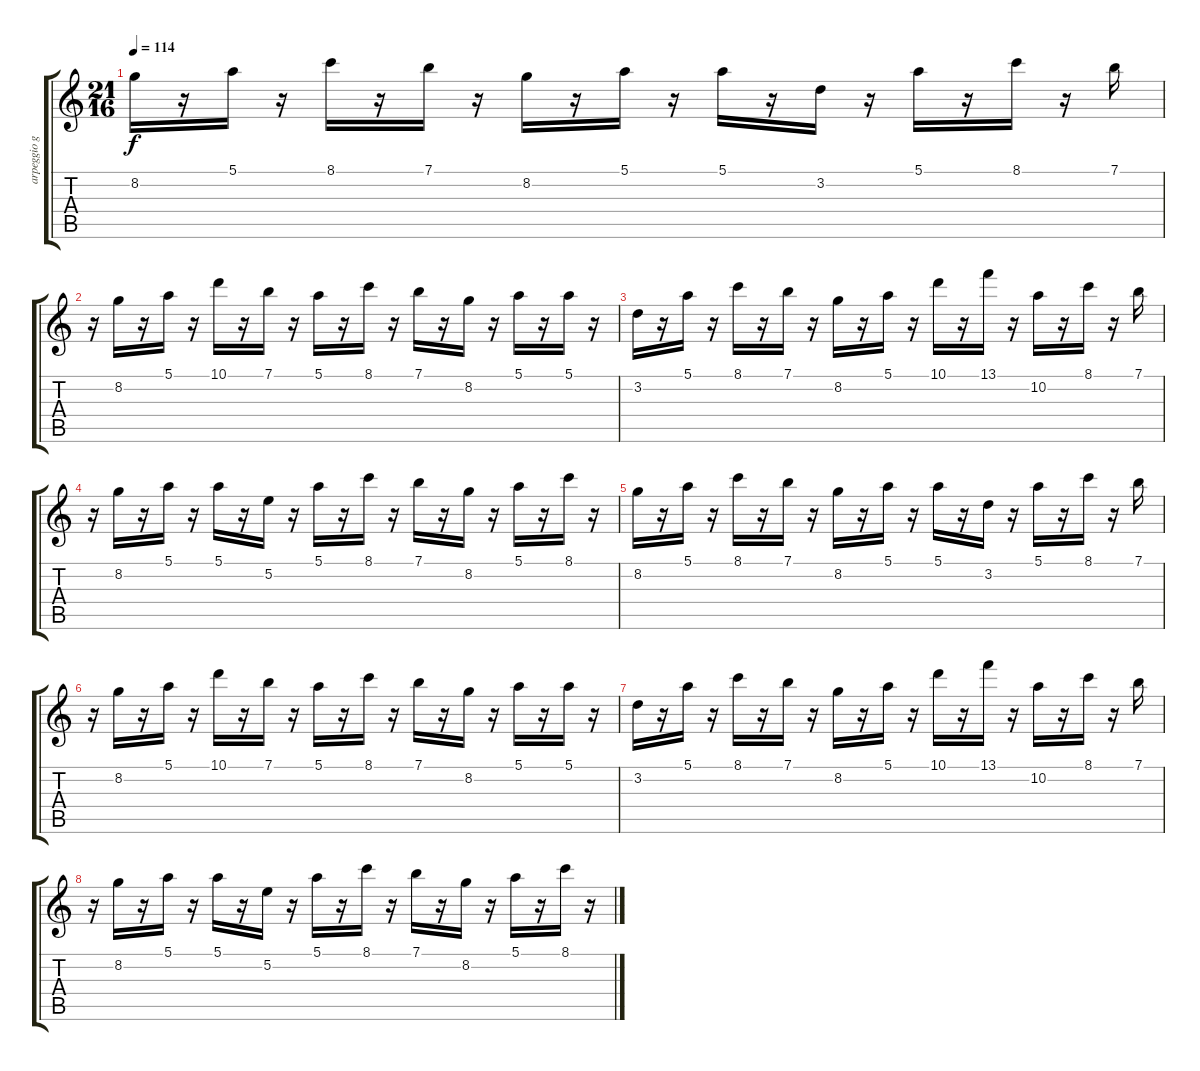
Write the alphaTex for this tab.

\track ("arpeggio guitar" "arpeggio g") {instrument distortionguitar}
\staff {score tabs}
\tuning (E4 B3 G3 D3 A2 E2) {hide}
\ts (21 16)
\tempo 114
\clef g2
\ks c
8.2.16{dy f} r.16 5.1.16 r.16 8.1.16 r.16 7.1.16 r.16 8.2.16 r.16 5.1.16 r.16 5.1.16 r.16 3.2.16 r.16 5.1.16 r.16 8.1.16 r.16 7.1.16 |
r.16 8.2.16 r.16 5.1.16 r.16 10.1.16 r.16 7.1.16 r.16 5.1.16 r.16 8.1.16 r.16 7.1.16 r.16 8.2.16 r.16 5.1.16 r.16 5.1.16 r.16 |
3.2.16 r.16 5.1.16 r.16 8.1.16 r.16 7.1.16 r.16 8.2.16 r.16 5.1.16 r.16 10.1.16 r.16 13.1.16 r.16 10.2.16 r.16 8.1.16 r.16 7.1.16 |
r.16 8.2.16 r.16 5.1.16 r.16 5.1.16 r.16 5.2.16 r.16 5.1.16 r.16 8.1.16 r.16 7.1.16 r.16 8.2.16 r.16 5.1.16 r.16 8.1.16 r.16 |
8.2.16 r.16 5.1.16 r.16 8.1.16 r.16 7.1.16 r.16 8.2.16 r.16 5.1.16 r.16 5.1.16 r.16 3.2.16 r.16 5.1.16 r.16 8.1.16 r.16 7.1.16 |
r.16 8.2.16 r.16 5.1.16 r.16 10.1.16 r.16 7.1.16 r.16 5.1.16 r.16 8.1.16 r.16 7.1.16 r.16 8.2.16 r.16 5.1.16 r.16 5.1.16 r.16 |
3.2.16 r.16 5.1.16 r.16 8.1.16 r.16 7.1.16 r.16 8.2.16 r.16 5.1.16 r.16 10.1.16 r.16 13.1.16 r.16 10.2.16 r.16 8.1.16 r.16 7.1.16 |
r.16 8.2.16 r.16 5.1.16 r.16 5.1.16 r.16 5.2.16 r.16 5.1.16 r.16 8.1.16 r.16 7.1.16 r.16 8.2.16 r.16 5.1.16 r.16 8.1.16 r.16
